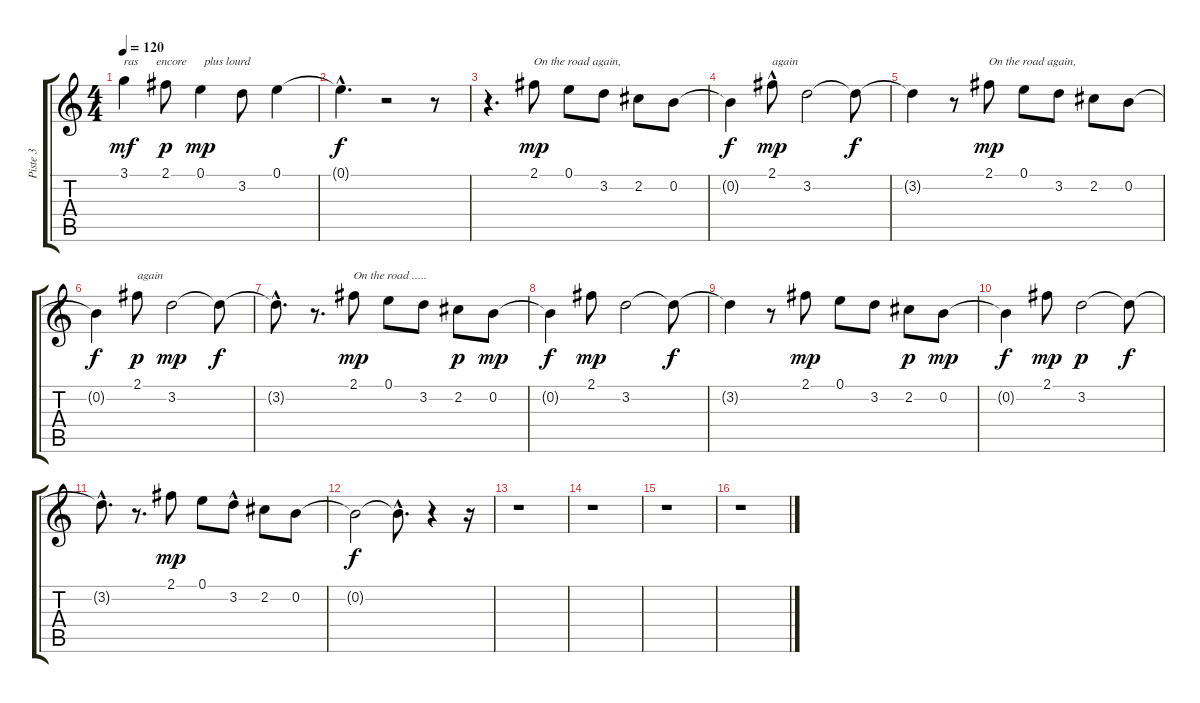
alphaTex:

\track ("Piste 3" "Piste 3") {instrument acousticguitarnylon}
\staff {score tabs}
\tuning (E4 B3 G3 D3 A2 E2) {hide}
\ts (4 4)
\tempo 120
\clef g2
\ks c
3.1.4{txt "ras      encore      plus lourd" dy mf} 2.1.8{dy p} 0.1.4{dy mp} 3.2.8 0.1.4 |
0.1{hac t}.4{d dy f} r.2 r.8 |
r.4{d} 2.1.8{txt "On the road again," dy mp} 0.1.8 3.2.8 2.2.8 0.2.8 |
0.2{t}.4{dy f} 2.1{hac}.8{txt "again" dy mp} 3.2.2 3.2{t}.8{dy f} |
3.2{t}.4 r.8 2.1.8{txt "On the road again," dy mp} 0.1.8 3.2.8 2.2.8 0.2.8 |
0.2{t}.4{dy f} 2.1.8{txt "again" dy p} 3.2.2{dy mp} 3.2{t}.8{dy f} |
3.2{hac t}.8{d} r.8{d} 2.1.8{txt "On the road ....." dy mp} 0.1.8 3.2.8 2.2.8{dy p} 0.2.8{dy mp} |
0.2{t}.4{dy f} 2.1.8{dy mp} 3.2.2 3.2{t}.8{dy f} |
3.2{t}.4 r.8 2.1.8{dy mp} 0.1.8 3.2.8 2.2.8{dy p} 0.2.8{dy mp} |
0.2{t}.4{dy f} 2.1.8{dy mp} 3.2.2{dy p} 3.2{t}.8{dy f} |
3.2{hac t}.8{d} r.8{d} 2.1.8{dy mp} 0.1.8 3.2{hac}.8 2.2.8 0.2.8 |
0.2{t}.2{dy f} 0.2{hac t}.8{d} r.4 r.16 |
r.1 |
r.1 |
r.1 |
r.1
